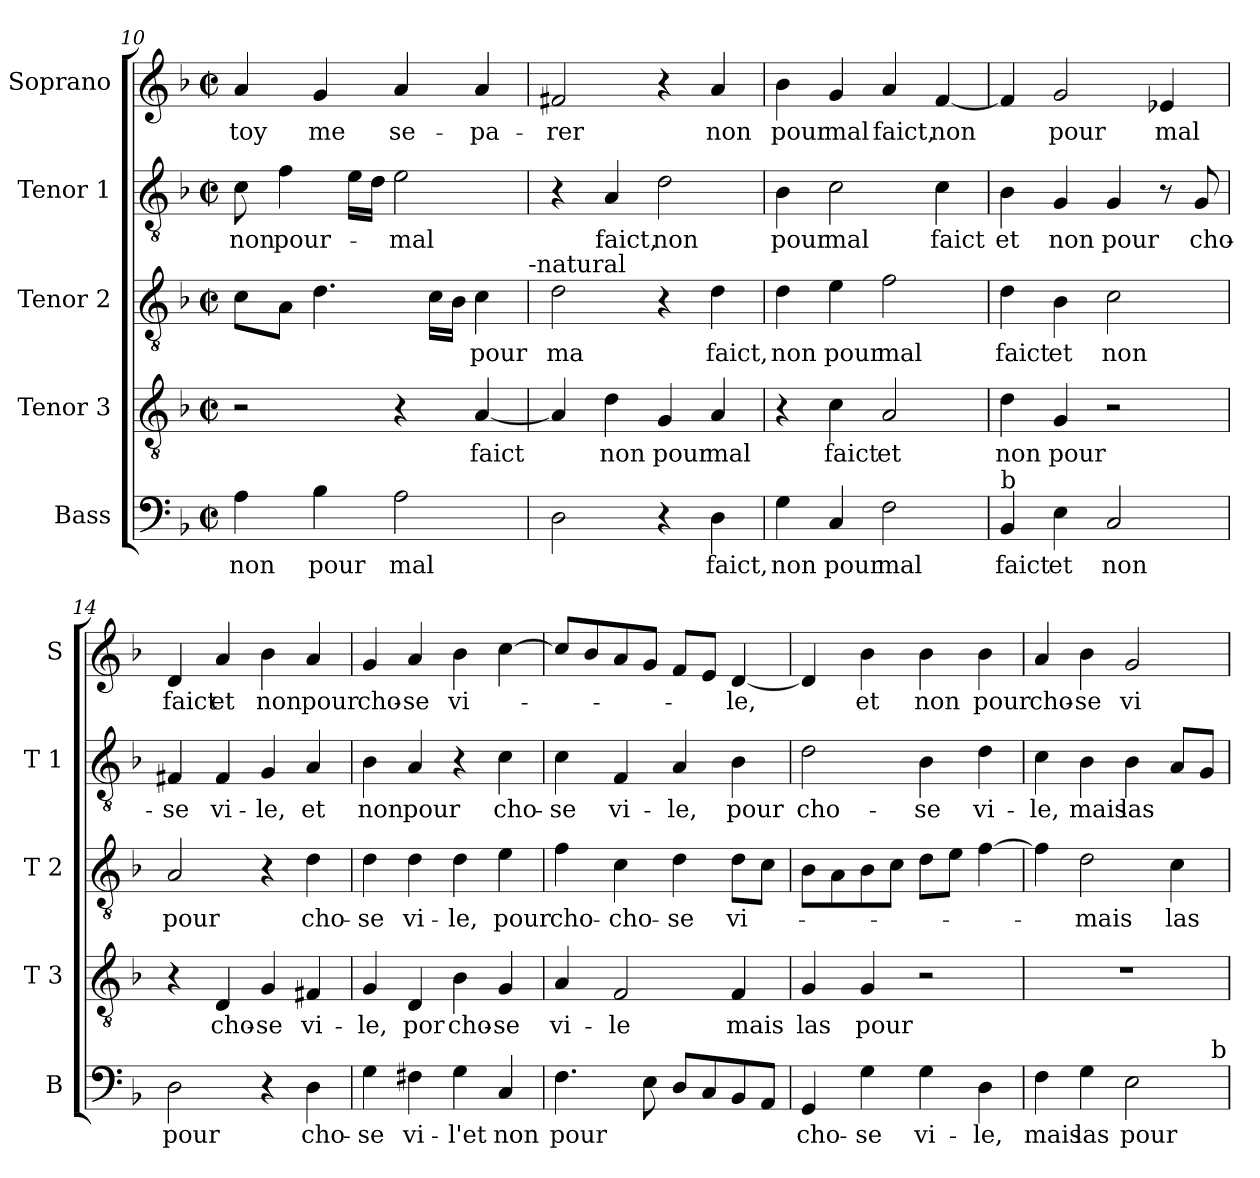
**kern	**text	**kern	**text	**kern	**text	**kern	**text	**kern	**text
*part5	*part5	*part4	*part4	*part3	*part3	*part2	*part2	*part1	*part1
*staff5	*staff5	*staff4	*staff4	*staff3	*staff3	*staff2	*staff2	*staff1	*staff1
*I"Bass	*	*I"Tenor 3	*	*I"Tenor 2	*	*I"Tenor 1	*	*I"Soprano	*
*I'B	*	*I'T 3	*	*I'T 2	*	*I'T 1	*	*I'S	*
*clefF4	*	*clefGv2	*	*clefGv2	*	*clefGv2	*	*clefG2	*
*k[b-]	*	*k[b-]	*	*k[b-]	*	*k[b-]	*	*k[b-]	*
*F:	*	*F:	*	*F:	*	*F:	*	*F:	*
*M2/2	*	*M2/2	*	*M2/2	*	*M2/2	*	*M2/2	*
*met(c|)	*	*met(c|)	*	*met(c|)	*	*met(c|)	*	*met(c|)	*
=10	=10	=10	=10	=10	=10	=10	=10	=10	=10
4A\	non	2r	.	8c\L	.	8c\	non	4a/	toy
.	.	.	.	8A\J	.	4f\	pour-	.	.
4B-\	pour	.	.	4.d\	.	.	.	4g/	me
.	.	.	.	.	.	16e\LL	.	.	.
.	.	.	.	.	.	16d\JJ	.	.	.
2A\	mal	4r	.	.	.	2e\	-mal	4a/	se-
.	.	.	.	16c\LL	.	.	.	.	.
.	.	.	.	16B-\JJ	.	.	.	.	.
.	.	[4A/	faict	4c\	pour	.	.	4a/	-pa-
!	!	!	!	!LO:TX:a:t=-natural	!	!	!	!	!
=11	=11	=11	=11	=11	=11	=11	=11	=11	=11
2D\	.	4A/]	.	2d\	ma	4r	.	2f#X/	-rer
.	.	4d\	non	.	.	4A/	faict,	.	.
4r	.	4G/	pour	4r	.	2d\	non	4r	.
4D\	faict,	4A/	mal	4d\	faict,	.	.	4a/	non
!!LO:PB:g=z
=12	=12	=12	=12	=12	=12	=12	=12	=12	=12
4G\	non	4r	.	4d\	non	4B-\	pour	4b-\	pour
4C/	pour	4c\	faict	4e\	pour	2c\	mal	4g/	mal
2F\	mal	2A/	et	2f\	mal	.	.	4a/	faict,
.	.	.	.	.	.	4c\	faict	[4f/	non
=13	=13	=13	=13	=13	=13	=13	=13	=13	=13
!LO:TX:a:t=b	!	!	!	!	!	!	!	!	!
4BB-/	faict	4d\	non	4d\	faict	4B-\	et	4f/]	.
4E\	et	4G/	pour	4B-\	et	4G/	non	2g/	pour
2C/	non	2r	.	2c\	non	4G/	pour	.	.
.	.	.	.	.	.	8r	.	4e-X/	mal
.	.	.	.	.	.	8G/	cho-	.	.
=14	=14	=14	=14	=14	=14	=14	=14	=14	=14
2D\	pour	4r	.	2A/	pour	4F#X/	-se	4d/	faict
.	.	4D/	cho-	.	.	4F#/	vi-	4a/	et
4r	.	4G/	-se	4r	.	4G/	-le,	4b-\	non
4D\	cho-	4F#X/	vi-	4d\	cho-	4A/	et	4a/	pour
=15	=15	=15	=15	=15	=15	=15	=15	=15	=15
4G\	-se	4G/	-le,	4d\	-se	4B-\	non	4g/	cho-
4F#X\	vi-	4D/	por	4d\	vi-	4A/	pour	4a/	-se
4G\	-l'et	4B-\	cho-	4d\	-le,	4r	.	4b-\	vi-
4C/	non	4G/	-se	4e\	pour	4c\	cho-	[4cc\	.
=16	=16	=16	=16	=16	=16	=16	=16	=16	=16
4.F\	pour	4A/	vi-	4f\	cho-	4c\	-se	8cc/L]	.
.	.	.	.	.	.	.	.	8b-/	.
.	.	2F/	-le	4c\	-cho-	4F/	vi-	8a/	.
8E\	.	.	.	.	.	.	.	8g/J	.
8D/L	.	.	.	4d\	-se	4A/	-le,	8f/L	.
8C/	.	.	.	.	.	.	.	8e/J	.
8BB-/	.	4F/	mais	8d\L	vi-	4B-\	pour	[4d/	-le,
8AA/J	.	.	.	8c\J	.	.	.	.	.
=17	=17	=17	=17	=17	=17	=17	=17	=17	=17
4GG/	cho-	4G/	las	8B-\L	.	2d\	cho-	4d/]	.
.	.	.	.	8A\	.	.	.	.	.
4G\	-se	4G/	pour	8B-\	.	.	.	4b-\	et
.	.	.	.	8c\J	.	.	.	.	.
4G\	vi-	2r	.	8d\L	.	4B-\	-se	4b-\	non
.	.	.	.	8e\J	.	.	.	.	.
4D\	-le,	.	.	[4f\	.	4d\	vi-	4b-\	pour
!!LO:LB:g=z
=18	=18	=18	=18	=18	=18	=18	=18	=18	=18
4F\	mais	1r	.	4f\]	.	4c\	-le,	4a/	cho-
4G\	las	.	.	2d\	-mais	4B-\	mais	4b-\	-se
2E\	pour	.	.	.	.	4B-\	las	2g/	vi-
.	.	.	.	4c\	las	8A/L	.	.	.
.	.	.	.	.	.	8G/J	.	.	.
!LO:TX:a:t=b	!	!	!	!	!	!	!	!	!
=	=	=	=	=	=	=	=	=	=
*-	*-	*-	*-	*-	*-	*-	*-	*-	*-
